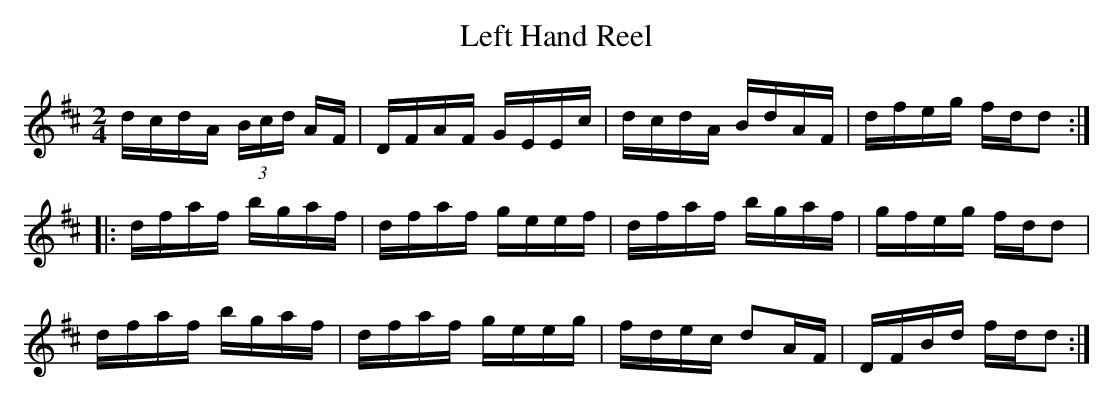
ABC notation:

X:1
T:Left Hand Reel
M:2/4
L:1/8
K:D
d/c/d/A/ (3B/c/d/ A/F/|D/F/A/F/ G/E/E/c/|d/c/d/A/ B/d/A/F/|d/f/e/g/ f/d/d:|
|:d/f/a/f/ b/g/a/f/|d/f/a/f/ g/e/e/f/|d/f/a/f/ b/g/a/f/|g/f/e/g/ f/d/d|
d/f/a/f/ b/g/a/f/|d/f/a/f/ g/e/e/g/|f/d/e/c/ dA/F/|D/F/B/d/ f/d/d:|
